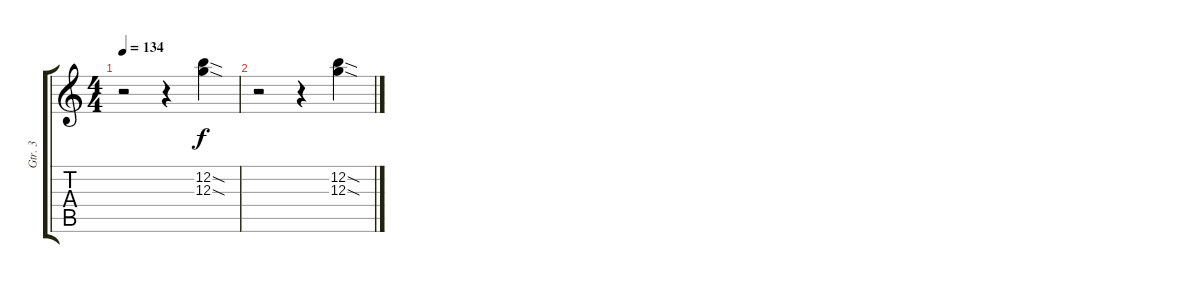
\track ("Gtr. 3" "Gtr. 3") {instrument distortionguitar}
\staff {score tabs}
\tuning (D4 B3 G3 D3 G2 D2) {hide}
\ts (4 4)
\tempo 134
\clef g2
\ks c
r.2{dy f} r.4 (12.2{sod} 12.3{sod}).4 |
r.2 r.4 (12.2{sod} 12.3{sod}).4
